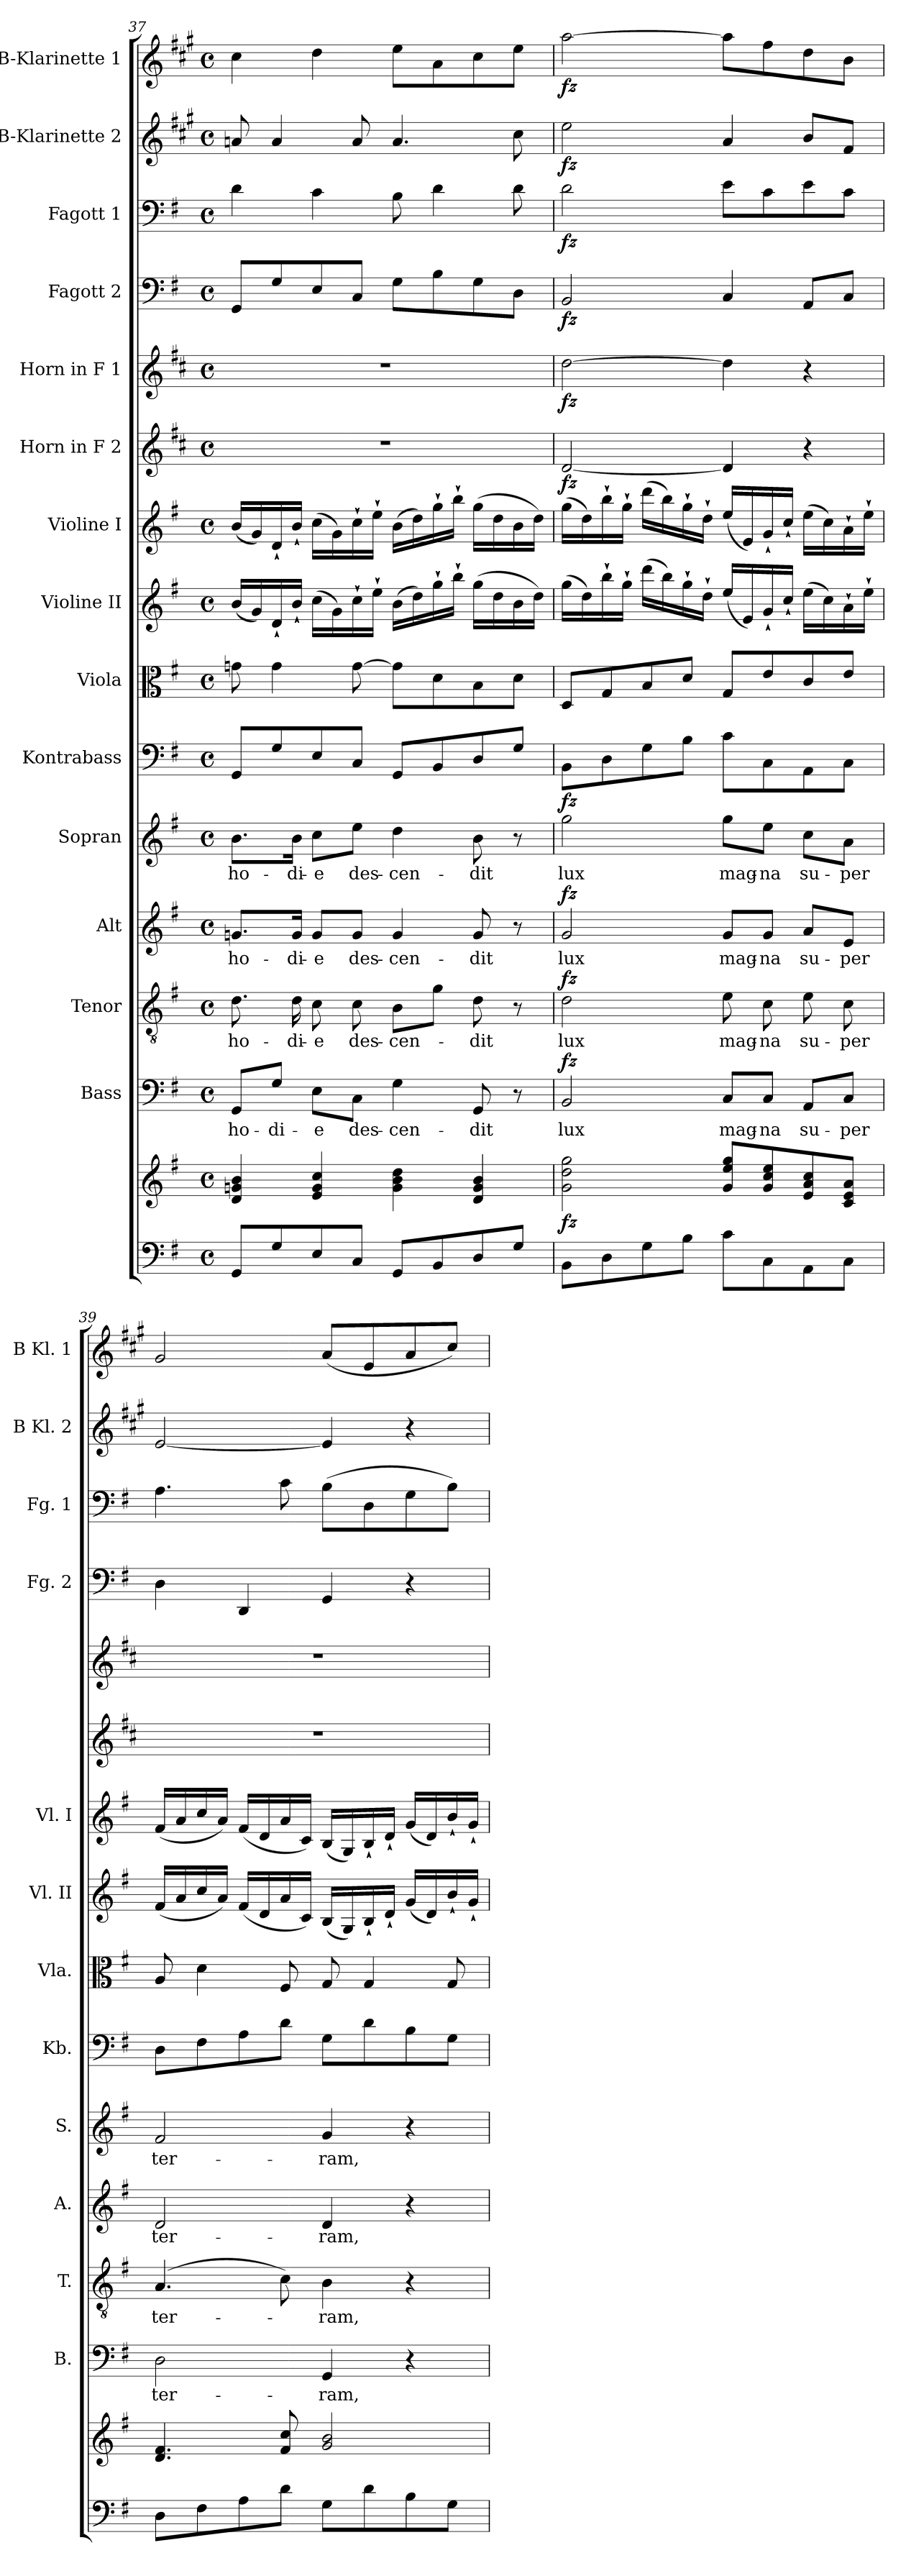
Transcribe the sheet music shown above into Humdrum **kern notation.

**kern	**kern	**dynam	**kern	**text	**dynam	**kern	**text	**dynam	**kern	**text	**dynam	**kern	**text	**dynam	**kern	**kern	**kern	**kern	**kern	**dynam	**kern	**dynam	**kern	**dynam	**kern	**dynam	**kern	**dynam	**kern	**dynam
*part15	*part15	*part15	*part14	*part14	*part14	*part13	*part13	*part13	*part12	*part12	*part12	*part11	*part11	*part11	*part10	*part9	*part8	*part7	*part6	*part6	*part5	*part5	*part4	*part4	*part3	*part3	*part2	*part2	*part1	*part1
*staff16	*staff15	*staff15/16	*staff14	*staff14	*staff14	*staff13	*staff13	*staff13	*staff12	*staff12	*staff12	*staff11	*staff11	*staff11	*staff10	*staff9	*staff8	*staff7	*staff6	*staff6	*staff5	*staff5	*staff4	*staff4	*staff3	*staff3	*staff2	*staff2	*staff1	*staff1
*	*	*	*I"Bass	*	*	*I"Tenor	*	*	*I"Alt	*	*	*I"Sopran	*	*	*I"Kontrabass	*I"Viola	*I"Violine II	*I"Violine I	*I"Horn in F 2	*	*I"Horn in F 1	*	*I"Fagott 2	*	*I"Fagott 1	*	*I"B-Klarinette 2	*	*I"B-Klarinette 1	*
*	*	*	*I'B.	*	*	*I'T.	*	*	*I'A.	*	*	*I'S.	*	*	*I'Kb.	*I'Vla.	*I'Vl. II	*I'Vl. I	*	*	*	*	*I'Fg. 2	*	*I'Fg. 1	*	*I'B Kl. 2	*	*I'B Kl. 1	*
!!LO:PB:g=z
*clefF4	*clefG2	*	*clefF4	*	*	*clefGv2	*	*	*clefG2	*	*	*clefG2	*	*	*clefF4	*clefC3	*clefG2	*clefG2	*clefG2	*	*clefG2	*	*clefF4	*	*clefF4	*	*clefG2	*	*clefG2	*
*	*	*	*	*	*	*	*	*	*	*	*	*	*	*	*ITrd7c12	*	*	*	*ITrd4c7	*	*ITrd4c7	*	*	*	*	*	*ITrd1c2	*	*ITrd1c2	*
*k[f#]	*k[f#]	*	*k[f#]	*	*	*k[f#]	*	*	*k[f#]	*	*	*k[f#]	*	*	*k[f#]	*k[f#]	*k[f#]	*k[f#]	*k[f#]	*	*k[f#]	*	*k[f#]	*	*k[f#]	*	*k[f#]	*	*k[f#]	*
*G:	*G:	*	*G:	*	*	*G:	*	*	*G:	*	*	*G:	*	*	*G:	*G:	*G:	*G:	*G:	*	*G:	*	*G:	*	*G:	*	*G:	*	*G:	*
*M4/4	*M4/4	*	*M4/4	*	*	*M4/4	*	*	*M4/4	*	*	*M4/4	*	*	*M4/4	*M4/4	*M4/4	*M4/4	*M4/4	*	*M4/4	*	*M4/4	*	*M4/4	*	*M4/4	*	*M4/4	*
*met(c)	*met(c)	*	*met(c)	*	*	*met(c)	*	*	*met(c)	*	*	*met(c)	*	*	*met(c)	*met(c)	*met(c)	*met(c)	*met(c)	*	*met(c)	*	*met(c)	*	*met(c)	*	*met(c)	*	*met(c)	*
=37	=37	=37	=37	=37	=37	=37	=37	=37	=37	=37	=37	=37	=37	=37	=37	=37	=37	=37	=37	=37	=37	=37	=37	=37	=37	=37	=37	=37	=37	=37
!	!	!	!	!LO:LY:b	!	!	!LO:LY:b	!	!	!LO:LY:b	!	!	!LO:LY:b	!	!	!	!	!	!	!	!	!	!	!	!	!	!	!	!	!
8GG/L	4d/ 4gn/ 4b/	.	8GG/L	ho-	.	8.d\	ho-	.	8.gn/L	ho-	.	8.b\L	ho-	.	8GGG/L	8gn\	(<16b/LL	(<16b/LL	1r	.	1r	.	8GG/L	.	4d\	.	8gn/	.	4b\	.
.	.	.	.	.	.	.	.	.	.	.	.	.	.	.	.	.	16g/)	16g/)	.	.	.	.	.	.	.	.	.	.	.	.
!	!	!	!	!LO:LY:b	!	!	!	!	!	!	!	!	!	!	!	!	!	!	!	!	!	!	!	!	!	!	!	!	!	!
8G/	.	.	8G/J	-di-	.	.	.	.	.	.	.	.	.	.	8GG/	4g\	16d`</	16d`</	.	.	.	.	8G/	.	.	.	4g/	.	.	.
!	!	!	!	!	!	!	!LO:LY:b	!	!	!LO:LY:b	!	!	!LO:LY:b	!	!	!	!	!	!	!	!	!	!	!	!	!	!	!	!	!
.	.	.	.	.	.	16d\	-di-	.	16g/Jk	-di-	.	16b\Jk	-di-	.	.	.	16b`</JJ	16b`</JJ	.	.	.	.	.	.	.	.	.	.	.	.
!	!	!	!	!LO:LY:b	!	!	!LO:LY:b	!	!	!LO:LY:b	!	!	!LO:LY:b	!	!	!	!	!	!	!	!	!	!	!	!	!	!	!	!	!
8E/	4e/ 4g/ 4cc/	.	8E\L	-e	.	8c\	-e	.	8g/L	-e	.	8cc\L	-e	.	8EE/	.	(>16cc\LL	(>16cc\LL	.	.	.	.	8E/	.	4c\	.	.	.	4cc\	.
.	.	.	.	.	.	.	.	.	.	.	.	.	.	.	.	.	16g\)	16g\)	.	.	.	.	.	.	.	.	.	.	.	.
!	!	!	!	!LO:LY:b	!	!	!LO:LY:b	!	!	!LO:LY:b	!	!	!LO:LY:b	!	!	!	!	!	!	!	!	!	!	!	!	!	!	!	!	!
8C/J	.	.	8C\J	des-	.	8c\	des-	.	8g/J	des-	.	8ee\J	des-	.	8CC/J	[8g\	16cc`>\	16cc`>\	.	.	.	.	8C/J	.	.	.	8g/	.	.	.
.	.	.	.	.	.	.	.	.	.	.	.	.	.	.	.	.	16ee`>\JJ	16ee`>\JJ	.	.	.	.	.	.	.	.	.	.	.	.
!	!	!	!	!LO:LY:b	!	!	!LO:LY:b	!	!	!LO:LY:b	!	!	!LO:LY:b	!	!	!	!	!	!	!	!	!	!	!	!	!	!	!	!	!
8GG/L	4g\ 4b\ 4dd\	.	4G\	-cen-	.	8B\L	-cen-	.	4g/	-cen-	.	4dd\	-cen-	.	8GGG/L	8g\L]	(>16b\LL	(>16b\LL	.	.	.	.	8G\L	.	8B\	.	4.g/	.	8dd\L	.
.	.	.	.	.	.	.	.	.	.	.	.	.	.	.	.	.	16dd\)	16dd\)	.	.	.	.	.	.	.	.	.	.	.	.
8BB/	.	.	.	.	.	8g\J	.	.	.	.	.	.	.	.	8BBB/	8d\	16gg`>\	16gg`>\	.	.	.	.	8B\	.	4d\	.	.	.	8g\	.
.	.	.	.	.	.	.	.	.	.	.	.	.	.	.	.	.	16bb`>\JJ	16bb`>\JJ	.	.	.	.	.	.	.	.	.	.	.	.
!	!	!	!	!LO:LY:b	!	!	!LO:LY:b	!	!	!LO:LY:b	!	!	!LO:LY:b	!	!	!	!	!	!	!	!	!	!	!	!	!	!	!	!	!
8D/	4d/ 4g/ 4b/	.	8GG/	-dit	.	8d\	-dit	.	8g/	-dit	.	8b\	-dit	.	8DD/	8B\	(>16gg\LL	(>16gg\LL	.	.	.	.	8G\	.	.	.	.	.	8b\	.
.	.	.	.	.	.	.	.	.	.	.	.	.	.	.	.	.	16dd\	16dd\	.	.	.	.	.	.	.	.	.	.	.	.
8G/J	.	.	8r	.	.	8r	.	.	8r	.	.	8r	.	.	8GG/J	8d\J	16b\	16b\	.	.	.	.	8D\J	.	8d\	.	8b\	.	8dd\J	.
.	.	.	.	.	.	.	.	.	.	.	.	.	.	.	.	.	16dd\JJ)	16dd\JJ)	.	.	.	.	.	.	.	.	.	.	.	.
=38	=38	=38	=38	=38	=38	=38	=38	=38	=38	=38	=38	=38	=38	=38	=38	=38	=38	=38	=38	=38	=38	=38	=38	=38	=38	=38	=38	=38	=38	=38
!	!	!LO:DY:b	!	!LO:LY:b	!LO:DY:a	!	!LO:LY:b	!LO:DY:a	!	!LO:LY:b	!LO:DY:a	!	!LO:LY:b	!LO:DY:a	!	!	!	!	!	!LO:DY:b	!	!LO:DY:b	!	!LO:DY:b	!	!LO:DY:b	!	!LO:DY:b	!	!LO:DY:b
8BB\L	2g\ 2dd\ 2gg\	fz	2BB/	lux	fz	2d\	lux	fz	2g/	lux	fz	2gg\	lux	fz	8BBB\L	8D/L	(>16gg\LL	(>16gg\LL	[2G/	fz	[2g\	fz	2BB/	fz	2d\	fz	2dd\	fz	[2gg\	fz
.	.	.	.	.	.	.	.	.	.	.	.	.	.	.	.	.	16dd\)	16dd\)	.	.	.	.	.	.	.	.	.	.	.	.
8D\	.	.	.	.	.	.	.	.	.	.	.	.	.	.	8DD\	8G/	16bb`>\	16bb`>\	.	.	.	.	.	.	.	.	.	.	.	.
.	.	.	.	.	.	.	.	.	.	.	.	.	.	.	.	.	16gg`>\JJ	16gg`>\JJ	.	.	.	.	.	.	.	.	.	.	.	.
8G\	.	.	.	.	.	.	.	.	.	.	.	.	.	.	8GG\	8B/	(>16ddd\LL	(>16ddd\LL	.	.	.	.	.	.	.	.	.	.	.	.
.	.	.	.	.	.	.	.	.	.	.	.	.	.	.	.	.	16bb\)	16bb\)	.	.	.	.	.	.	.	.	.	.	.	.
8B\J	.	.	.	.	.	.	.	.	.	.	.	.	.	.	8BB\J	8d/J	16gg`>\	16gg`>\	.	.	.	.	.	.	.	.	.	.	.	.
.	.	.	.	.	.	.	.	.	.	.	.	.	.	.	.	.	16dd`>\JJ	16dd`>\JJ	.	.	.	.	.	.	.	.	.	.	.	.
!	!	!	!	!LO:LY:b	!	!	!LO:LY:b	!	!	!LO:LY:b	!	!	!LO:LY:b	!	!	!	!	!	!	!	!	!	!	!	!	!	!	!	!	!
8c\L	8g/ 8ee/ 8gg/L	.	8C/L	mag-	.	8e\	mag-	.	8g/L	mag-	.	8gg\L	mag-	.	8C\L	8G/L	(<16ee/LL	(<16ee/LL	4G/]	.	4g\]	.	4C/	.	8e\L	.	4g/	.	8gg\L]	.
.	.	.	.	.	.	.	.	.	.	.	.	.	.	.	.	.	16e/)	16e/)	.	.	.	.	.	.	.	.	.	.	.	.
!	!	!	!	!LO:LY:b	!	!	!LO:LY:b	!	!	!LO:LY:b	!	!	!LO:LY:b	!	!	!	!	!	!	!	!	!	!	!	!	!	!	!	!	!
8C\	8g/ 8cc/ 8ee/	.	8C/J	-na	.	8c\	-na	.	8g/J	-na	.	8ee\J	-na	.	8CC\	8e/	16g`</	16g`</	.	.	.	.	.	.	8c\	.	.	.	8ee\	.
.	.	.	.	.	.	.	.	.	.	.	.	.	.	.	.	.	16cc`</JJ	16cc`</JJ	.	.	.	.	.	.	.	.	.	.	.	.
!	!	!	!	!LO:LY:b	!	!	!LO:LY:b	!	!	!LO:LY:b	!	!	!LO:LY:b	!	!	!	!	!	!	!	!	!	!	!	!	!	!	!	!	!
8AA\	8e/ 8a/ 8cc/	.	8AA/L	su-	.	8e\	su-	.	8a/L	su-	.	8cc\L	su-	.	8AAA\	8c/	(>16ee\LL	(>16ee\LL	4r	.	4r	.	8AA/L	.	8e\	.	8a/L	.	8cc\	.
.	.	.	.	.	.	.	.	.	.	.	.	.	.	.	.	.	16cc\)	16cc\)	.	.	.	.	.	.	.	.	.	.	.	.
!	!	!	!	!LO:LY:b	!	!	!LO:LY:b	!	!	!LO:LY:b	!	!	!LO:LY:b	!	!	!	!	!	!	!	!	!	!	!	!	!	!	!	!	!
8C\J	8c/ 8e/ 8a/J	.	8C/J	-per	.	8c\	-per	.	8e/J	-per	.	8a\J	-per	.	8CC\J	8e/J	16a`>\	16a`>\	.	.	.	.	8C/J	.	8c\J	.	8e/J	.	8a\J	.
.	.	.	.	.	.	.	.	.	.	.	.	.	.	.	.	.	16ee`>\JJ	16ee`>\JJ	.	.	.	.	.	.	.	.	.	.	.	.
=39	=39	=39	=39	=39	=39	=39	=39	=39	=39	=39	=39	=39	=39	=39	=39	=39	=39	=39	=39	=39	=39	=39	=39	=39	=39	=39	=39	=39	=39	=39
!	!	!	!	!LO:LY:b	!	!	!LO:LY:b	!	!	!LO:LY:b	!	!	!LO:LY:b	!	!	!	!	!	!	!	!	!	!	!	!	!	!	!	!	!
8D\L	4.d/ 4.f#/	.	2D\	ter-	.	(4.A/	ter-	.	2d/	ter-	.	2f#/	ter-	.	8DD\L	8A/	(<16f#/LL	(<16f#/LL	1r	.	1r	.	4D\	.	4.A\	.	[2d/	.	2f#/	.
.	.	.	.	.	.	.	.	.	.	.	.	.	.	.	.	.	16a/	16a/	.	.	.	.	.	.	.	.	.	.	.	.
8F#\	.	.	.	.	.	.	.	.	.	.	.	.	.	.	8FF#\	4d\	16cc/	16cc/	.	.	.	.	.	.	.	.	.	.	.	.
.	.	.	.	.	.	.	.	.	.	.	.	.	.	.	.	.	16a/JJ)	16a/JJ)	.	.	.	.	.	.	.	.	.	.	.	.
8A\	.	.	.	.	.	.	.	.	.	.	.	.	.	.	8AA\	.	(<16f#/LL	(<16f#/LL	.	.	.	.	4DD/	.	.	.	.	.	.	.
.	.	.	.	.	.	.	.	.	.	.	.	.	.	.	.	.	16d/	16d/	.	.	.	.	.	.	.	.	.	.	.	.
8d\J	8f#/ 8cc/	.	.	.	.	8c\)	.	.	.	.	.	.	.	.	8D\J	8F#/	16a/	16a/	.	.	.	.	.	.	8c\	.	.	.	.	.
.	.	.	.	.	.	.	.	.	.	.	.	.	.	.	.	.	16c/JJ)	16c/JJ)	.	.	.	.	.	.	.	.	.	.	.	.
!	!	!	!	!LO:LY:b	!	!	!LO:LY:b	!	!	!LO:LY:b	!	!	!LO:LY:b	!	!	!	!	!	!	!	!	!	!	!	!	!	!	!	!	!
8G\L	2g/ 2b/	.	4GG/	-ram,	.	4B\	-ram,	.	4d/	-ram,	.	4g/	-ram,	.	8GG\L	8G/	(<16B/LL	(<16B/LL	.	.	.	.	4GG/	.	(>8B\L	.	4d/]	.	(<8g/L	.
.	.	.	.	.	.	.	.	.	.	.	.	.	.	.	.	.	16G/)	16G/)	.	.	.	.	.	.	.	.	.	.	.	.
8d\	.	.	.	.	.	.	.	.	.	.	.	.	.	.	8D\	4G/	16B`</	16B`</	.	.	.	.	.	.	8D\	.	.	.	8d/	.
.	.	.	.	.	.	.	.	.	.	.	.	.	.	.	.	.	16d`</JJ	16d`</JJ	.	.	.	.	.	.	.	.	.	.	.	.
8B\	.	.	4r	.	.	4r	.	.	4r	.	.	4r	.	.	8BB\	.	(<16g/LL	(<16g/LL	.	.	.	.	4r	.	8G\	.	4r	.	8g/	.
.	.	.	.	.	.	.	.	.	.	.	.	.	.	.	.	.	16d/)	16d/)	.	.	.	.	.	.	.	.	.	.	.	.
8G\J	.	.	.	.	.	.	.	.	.	.	.	.	.	.	8GG\J	8G/	16b`</	16b`</	.	.	.	.	.	.	8B\J)	.	.	.	8b/J)	.
.	.	.	.	.	.	.	.	.	.	.	.	.	.	.	.	.	16g`</JJ	16g`</JJ	.	.	.	.	.	.	.	.	.	.	.	.
=	=	=	=	=	=	=	=	=	=	=	=	=	=	=	=	=	=	=	=	=	=	=	=	=	=	=	=	=	=	=
*-	*-	*-	*-	*-	*-	*-	*-	*-	*-	*-	*-	*-	*-	*-	*-	*-	*-	*-	*-	*-	*-	*-	*-	*-	*-	*-	*-	*-	*-	*-
